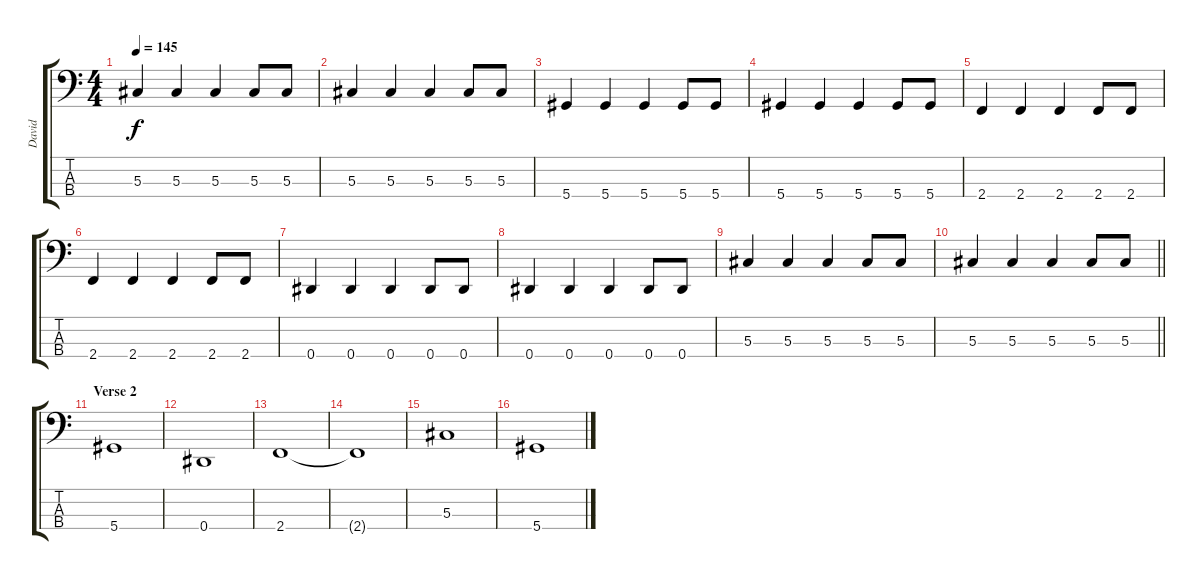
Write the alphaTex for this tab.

\track ("David" "David") {instrument electricbassfinger}
\staff {score tabs}
\tuning (Gb2 Db2 Ab1 Eb1) {hide}
\ts (4 4)
\tempo 145
\clef f4
\ks c
5.3.4{dy f} 5.3.4 5.3.4 5.3.8 5.3.8 |
5.3.4 5.3.4 5.3.4 5.3.8 5.3.8 |
5.4.4 5.4.4 5.4.4 5.4.8 5.4.8 |
5.4.4 5.4.4 5.4.4 5.4.8 5.4.8 |
2.4.4 2.4.4 2.4.4 2.4.8 2.4.8 |
2.4.4 2.4.4 2.4.4 2.4.8 2.4.8 |
0.4.4 0.4.4 0.4.4 0.4.8 0.4.8 |
0.4.4 0.4.4 0.4.4 0.4.8 0.4.8 |
5.3.4 5.3.4 5.3.4 5.3.8 5.3.8 |
\barLineRight lightlight
5.3.4 5.3.4 5.3.4 5.3.8 5.3.8 |
\section ("" "Verse 2")
5.4.1 |
0.4.1 |
2.4.1 |
2.4{t}.1 |
5.3.1 |
5.4.1
